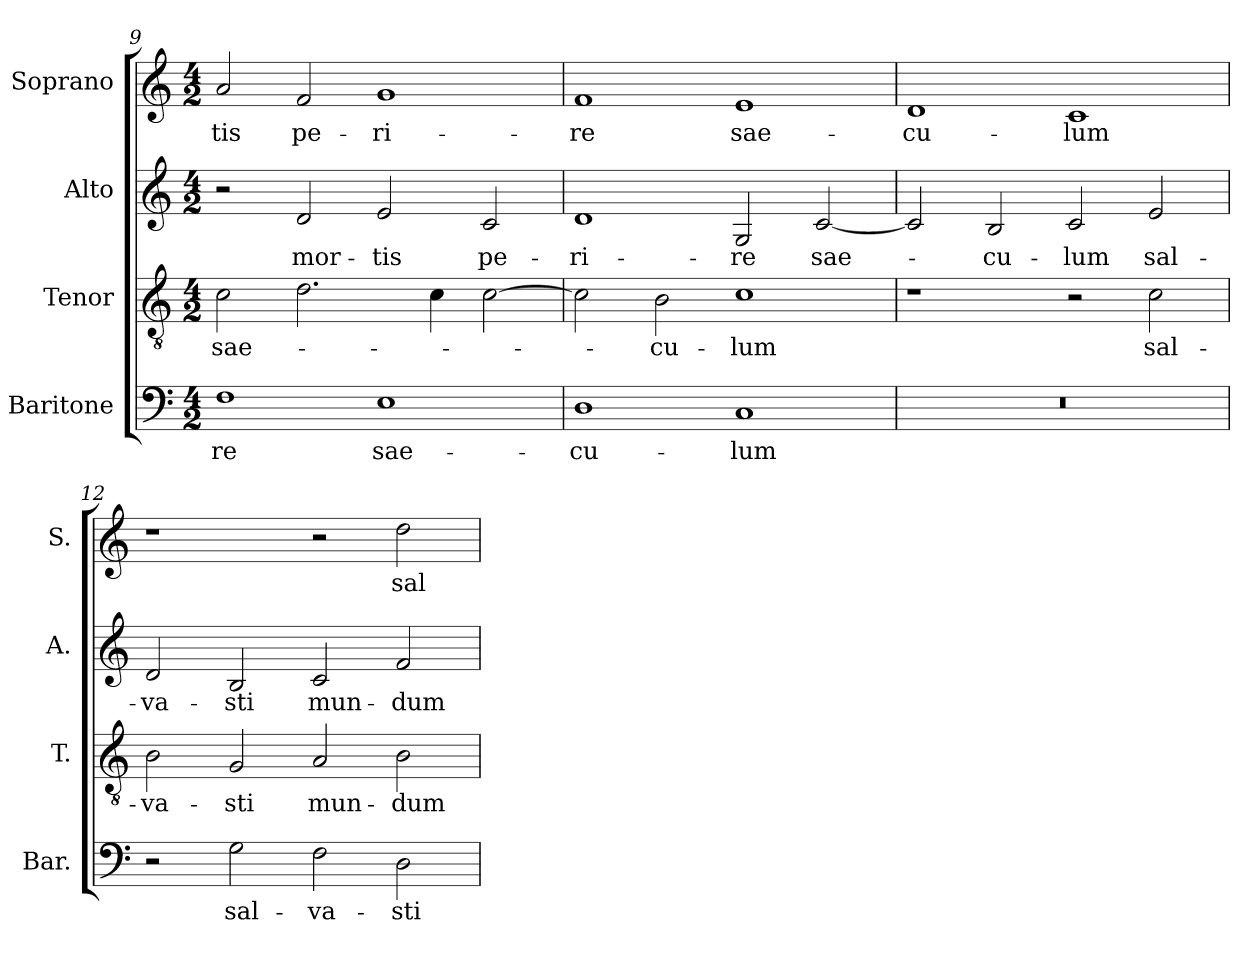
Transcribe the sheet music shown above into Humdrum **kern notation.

**kern	**text	**kern	**text	**kern	**text	**kern	**text
*part4	*part4	*part3	*part3	*part2	*part2	*part1	*part1
*staff4	*staff4	*staff3	*staff3	*staff2	*staff2	*staff1	*staff1
*I"Baritone	*	*I"Tenor	*	*I"Alto	*	*I"Soprano	*
*I'Bar.	*	*I'T.	*	*I'A.	*	*I'S.	*
*clefF4	*	*clefGv2	*	*clefG2	*	*clefG2	*
*	*	*ITrd7c12	*	*	*	*	*
*k[]	*	*k[]	*	*k[]	*	*k[]	*
*C:	*	*C:	*	*C:	*	*C:	*
*M4/2	*	*M4/2	*	*M4/2	*	*M4/2	*
=9	=9	=9	=9	=9	=9	=9	=9
!	!LO:LY:b:color=#000000	!	!	!	!	!	!
!	!	!	!LO:LY:b:color=#000000	!	!	!	!
!	!	!	!	!	!	!	!LO:LY:b:color=#000000
1Fi	-re	2Ci\	sae-	2r	.	2ai/	-tis
!	!	!	!	!	!LO:LY:b:color=#000000	!	!
!	!	!	!	!	!	!	!LO:LY:b:color=#000000
.	.	2.Di\	.	2di/	mor-	2fi/	pe-
!	!LO:LY:b:color=#000000	!	!	!	!	!	!
!	!	!	!	!	!LO:LY:b:color=#000000	!	!
!	!	!	!	!	!	!	!LO:LY:b:color=#000000
1Ei	sae-	.	.	2ei/	-tis	1gi	-ri-
.	.	4Ci\	.	.	.	.	.
!	!	!	!	!	!LO:LY:b:color=#000000	!	!
.	.	[2Ci\	.	2ci/	pe-	.	.
=10	=10	=10	=10	=10	=10	=10	=10
!	!LO:LY:b:color=#000000	!	!	!	!	!	!
!	!	!	!	!	!LO:LY:b:color=#000000	!	!
!	!	!	!	!	!	!	!LO:LY:b:color=#000000
1Di	-cu-	2Ci\]	.	1di	-ri-	1fi	-re
!	!	!	!LO:LY:b:color=#000000	!	!	!	!
.	.	2BBi\	-cu-	.	.	.	.
!	!LO:LY:b:color=#000000	!	!	!	!	!	!
!	!	!	!LO:LY:b:color=#000000	!	!	!	!
!	!	!	!	!	!LO:LY:b:color=#000000	!	!
!	!	!	!	!	!	!	!LO:LY:b:color=#000000
1Ci	-lum	1Ci	-lum	2Gi/	-re	1ei	sae-
!	!	!	!	!	!LO:LY:b:color=#000000	!	!
.	.	.	.	[2ci/	sae-	.	.
=11	=11	=11	=11	=11	=11	=11	=11
!LO:N:vis=1	!	!	!	!	!	!	!
!	!	!	!	!	!	!	!LO:LY:b:color=#000000
0r	.	1r	.	2ci/]	.	1di	-cu-
!	!	!	!	!	!LO:LY:b:color=#000000	!	!
.	.	.	.	2Bi/	-cu-	.	.
!	!	!	!	!	!LO:LY:b:color=#000000	!	!
!	!	!	!	!	!	!	!LO:LY:b:color=#000000
.	.	2r	.	2ci/	-lum	1ci	-lum
!	!	!	!LO:LY:b:color=#000000	!	!	!	!
!	!	!	!	!	!LO:LY:b:color=#000000	!	!
.	.	2Ci\	sal-	2ei/	sal-	.	.
!!LO:LB:g=z
=12	=12	=12	=12	=12	=12	=12	=12
!	!	!	!LO:LY:b:color=#000000	!	!	!	!
!	!	!	!	!	!LO:LY:b:color=#000000	!	!
2r	.	2BBi\	-va-	2di/	-va-	1r	.
!	!LO:LY:b:color=#000000	!	!	!	!	!	!
!	!	!	!LO:LY:b:color=#000000	!	!	!	!
!	!	!	!	!	!LO:LY:b:color=#000000	!	!
2Gi\	sal-	2GGi/	-sti	2Bi/	-sti	.	.
!	!LO:LY:b:color=#000000	!	!	!	!	!	!
!	!	!	!LO:LY:b:color=#000000	!	!	!	!
!	!	!	!	!	!LO:LY:b:color=#000000	!	!
2Fi\	-va-	2AAi/	mun-	2ci/	mun-	2r	.
!	!LO:LY:b:color=#000000	!	!	!	!	!	!
!	!	!	!LO:LY:b:color=#000000	!	!	!	!
!	!	!	!	!	!LO:LY:b:color=#000000	!	!
!	!	!	!	!	!	!	!LO:LY:b:color=#000000
2Di\	-sti	2BBi\	-dum	2fi/	-dum	2ddi\	sal-
=	=	=	=	=	=	=	=
*-	*-	*-	*-	*-	*-	*-	*-
